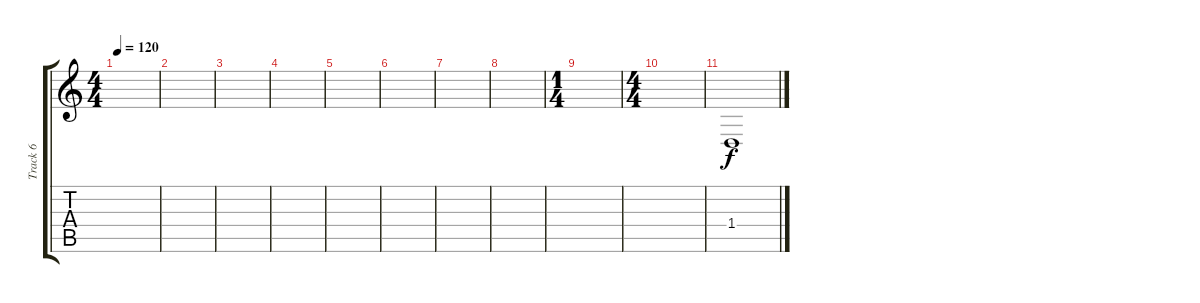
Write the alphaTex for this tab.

\track ("Track 6" "Track 6") {instrument reversecymbal}
\staff {score tabs}
\tuning (Eb4 Bb3 Gb3 Db3 Ab2 Db2) {hide}
\ts (4 4)
\tempo 120
\clef g2
\ks c
|
|
|
|
|
|
|
|
\ts (1 4)
|
\ts (4 4)
|
1.4.1
